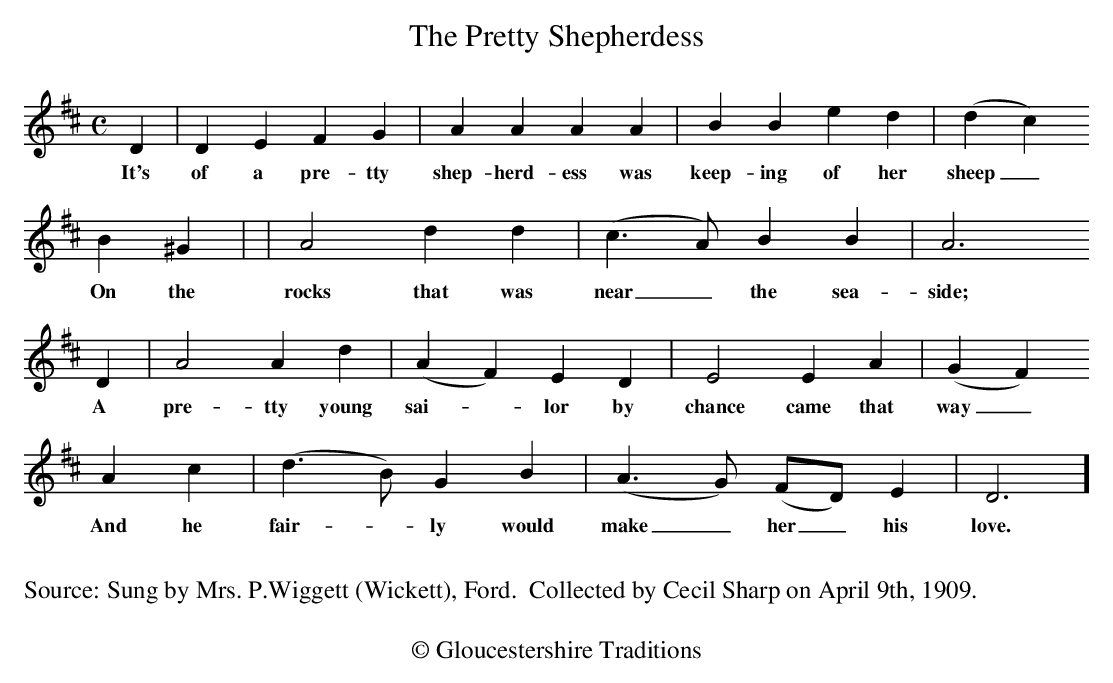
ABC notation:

X:1
T:The Pretty Shepherdess
M:C
L:1/4
K:D
D | DEFG | AAAA | BBed | (dc)
w:It's of a pre-tty shep-herd-ess was keep-ing of her sheep_
B^G | | A2dd | (c3/2A/)BB | A3
w:On the rocks that was near_ the sea-side;
D | A2Ad | (AF)ED | E2EA | (GF)
w:A pre-tty young sai--lor by chance came that way_
Ac | (d3/2B/)GB | (A3/2G/) (F/D/)E | D3]
w: And he fair--ly would make_ her_ his love.
W:
